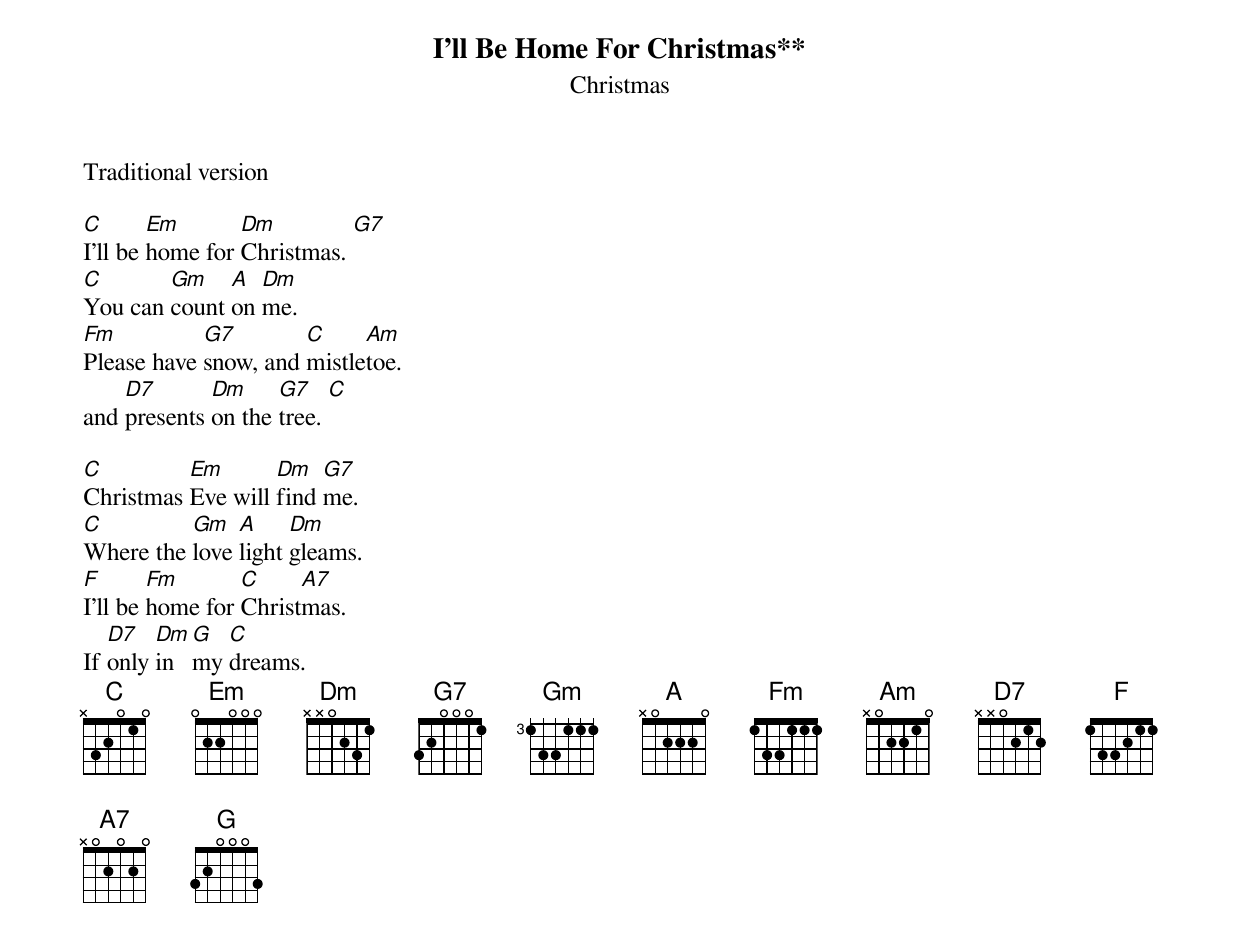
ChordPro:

{title:I'll Be Home For Christmas**}
{subtitle:Christmas}
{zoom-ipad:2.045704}
Traditional version

[C]I'll be [Em]home for [Dm]Christmas. [G7]
[C]You can [Gm]count [A]on [Dm]me.
[Fm]Please have [G7]snow, and [C]mistle[Am]toe.
and [D7]presents [Dm]on the [G7]tree. [C]

[C]Christmas [Em]Eve will [Dm]find [G7]me.
[C]Where the [Gm]love [A]light [Dm]gleams.
[F]I'll be [Fm]home for [C]Christ[A7]mas.
If [D7]only [Dm]in  [G]my [C]dreams.
